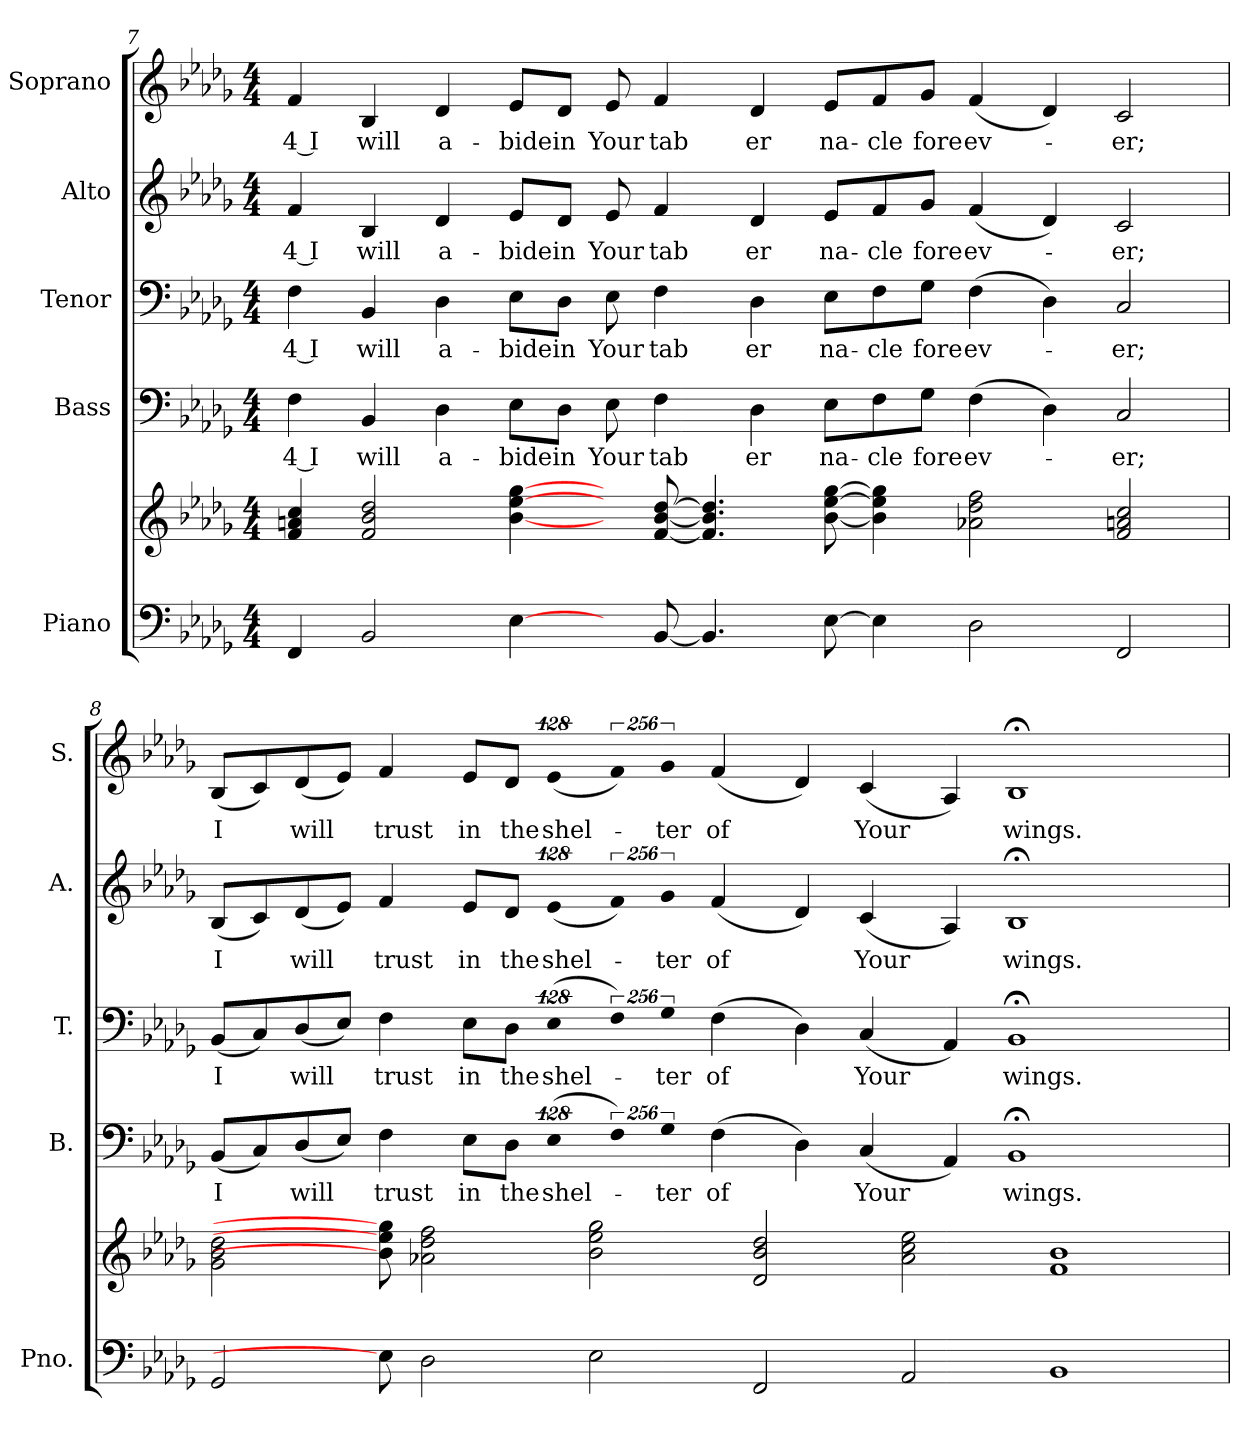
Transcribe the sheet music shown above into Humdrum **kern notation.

**kern	**kern	**kern	**text	**kern	**text	**kern	**text	**kern	**text
*part5	*part5	*part4	*part4	*part3	*part3	*part2	*part2	*part1	*part1
*staff6	*staff5	*staff4	*staff4	*staff3	*staff3	*staff2	*staff2	*staff1	*staff1
*I"Piano	*	*I"Bass	*	*I"Tenor	*	*I"Alto	*	*I"Soprano	*
*I'Pno.	*	*I'B.	*	*I'T.	*	*I'A.	*	*I'S.	*
!!LO:PB:g=z
*clefF4	*clefG2	*clefF4	*	*clefF4	*	*clefG2	*	*clefG2	*
*k[b-e-a-d-g-]	*k[b-e-a-d-g-]	*k[b-e-a-d-g-]	*	*k[b-e-a-d-g-]	*	*k[b-e-a-d-g-]	*	*k[b-e-a-d-g-]	*
*D-:	*D-:	*D-:	*	*D-:	*	*D-:	*	*D-:	*
*M4/4	*M4/4	*M4/4	*	*M4/4	*	*M4/4	*	*M4/4	*
=7	=7	=7	=7	=7	=7	=7	=7	=7	=7
!	!	!	!LO:LY:b:color=#000000	!	!	!	!	!	!
!	!	!	!	!	!LO:LY:b:color=#000000	!	!	!	!
!	!	!	!	!	!	!	!LO:LY:b:color=#000000	!	!
!	!	!	!	!	!	!	!	!	!LO:LY:b:color=#000000
4FFi/	4fi/ 4ani 4cci	4Fi\	4 I	4Fi\	4 I	4fi/	4 I	4fi/	4 I
!	!	!	!LO:LY:b:color=#000000	!	!	!	!	!	!
!	!	!	!	!	!LO:LY:b:color=#000000	!	!	!	!
!	!	!	!	!	!	!	!LO:LY:b:color=#000000	!	!
!	!	!	!	!	!	!	!	!	!LO:LY:b:color=#000000
2BB-i/	2fi/ 2b-i 2dd-i	4BB-i/	will	4BB-i/	will	4B-i/	will	4B-i/	will
!	!	!	!LO:LY:b:color=#000000	!	!	!	!	!	!
!	!	!	!	!	!LO:LY:b:color=#000000	!	!	!	!
!	!	!	!	!	!	!	!LO:LY:b:color=#000000	!	!
!	!	!	!	!	!	!	!	!	!LO:LY:b:color=#000000
.	.	4D-i\	a-	4D-i\	a-	4d-i/	a-	4d-i/	a-
!	!	!	!LO:LY:b:color=#000000	!	!	!	!	!	!
!	!	!	!	!	!LO:LY:b:color=#000000	!	!	!	!
!	!	!	!	!	!	!	!LO:LY:b:color=#000000	!	!
!	!	!	!	!	!	!	!	!	!LO:LY:b:color=#000000
[4E-i\	[4b-i\ [4ee-i [4gg-i	8E-i\L	-bide	8E-i\L	-bide	8e-i/L	-bide	8e-i/L	-bide
!	!	!	!LO:LY:b:color=#000000	!	!	!	!	!	!
!	!	!	!	!	!LO:LY:b:color=#000000	!	!	!	!
!	!	!	!	!	!	!	!LO:LY:b:color=#000000	!	!
!	!	!	!	!	!	!	!	!	!LO:LY:b:color=#000000
.	.	8D-i\J	in	8D-i\J	in	8d-i/J	in	8d-i/J	in
!	!	!	!LO:LY:b:color=#000000	!	!	!	!	!	!
!	!	!	!	!	!LO:LY:b:color=#000000	!	!	!	!
!	!	!	!	!	!	!	!LO:LY:b:color=#000000	!	!
!	!	!	!	!	!	!	!	!	!LO:LY:b:color=#000000
8ryy	8ryy	8E-i\	Your	8E-i\	Your	8e-i/	Your	8e-i/	Your
!	!	!	!LO:LY:b:color=#000000	!	!	!	!	!	!
!	!	!	!	!	!LO:LY:b:color=#000000	!	!	!	!
!	!	!	!	!	!	!	!LO:LY:b:color=#000000	!	!
!	!	!	!	!	!	!	!	!	!LO:LY:b:color=#000000
[<8BB-i/	[<8fi/ [<8b-i [>8dd-i	4Fi\	tab	4Fi\	tab	4fi/	tab	4fi/	tab
4.BB-i/]	4.fi/] 4.b-i] 4.dd-i]	.	.	.	.	.	.	.	.
!	!	!	!LO:LY:b:color=#000000	!	!	!	!	!	!
!	!	!	!	!	!LO:LY:b:color=#000000	!	!	!	!
!	!	!	!	!	!	!	!LO:LY:b:color=#000000	!	!
!	!	!	!	!	!	!	!	!	!LO:LY:b:color=#000000
.	.	4D-i\	er	4D-i\	er	4d-i/	er	4d-i/	er
!	!	!	!LO:LY:b:color=#000000	!	!	!	!	!	!
!	!	!	!	!	!LO:LY:b:color=#000000	!	!	!	!
!	!	!	!	!	!	!	!LO:LY:b:color=#000000	!	!
!	!	!	!	!	!	!	!	!	!LO:LY:b:color=#000000
[>8E-i\	[<8b-i\ [>8ee-i [>8gg-i	8E-i\L	na-	8E-i\L	na-	8e-i/L	na-	8e-i/L	na-
!	!	!	!LO:LY:b:color=#000000	!	!	!	!	!	!
!	!	!	!	!	!LO:LY:b:color=#000000	!	!	!	!
!	!	!	!	!	!	!	!LO:LY:b:color=#000000	!	!
!	!	!	!	!	!	!	!	!	!LO:LY:b:color=#000000
4E-i\]	4b-i\] 4ee-i] 4gg-i]	8Fi\	-cle	8Fi\	-cle	8fi/	-cle	8fi/	-cle
!	!	!	!LO:LY:b:color=#000000	!	!	!	!	!	!
!	!	!	!	!	!LO:LY:b:color=#000000	!	!	!	!
!	!	!	!	!	!	!	!LO:LY:b:color=#000000	!	!
!	!	!	!	!	!	!	!	!	!LO:LY:b:color=#000000
.	.	8G-i\J	fore	8G-i\J	fore	8g-i/J	fore	8g-i/J	fore
!	!	!	!LO:LY:b:color=#000000	!	!	!	!	!	!
!	!	!	!	!	!LO:LY:b:color=#000000	!	!	!	!
!	!	!	!	!	!	!	!LO:LY:b:color=#000000	!	!
!	!	!	!	!	!	!	!	!	!LO:LY:b:color=#000000
2D-i\	2a-Xi\ 2dd-i 2ffi	(4Fi\	ev-	(4Fi\	ev-	(4fi/	ev-	(4fi/	ev-
.	.	4D-i\)	.	4D-i\)	.	4d-i/)	.	4d-i/)	.
!	!	!	!LO:LY:b:color=#000000	!	!	!	!	!	!
!	!	!	!	!	!LO:LY:b:color=#000000	!	!	!	!
!	!	!	!	!	!	!	!LO:LY:b:color=#000000	!	!
!	!	!	!	!	!	!	!	!	!LO:LY:b:color=#000000
2FFi/	2fi/ 2ani 2cci	2Ci/	-er;	2Ci/	-er;	2ci/	-er;	2ci/	-er;
!!LO:PB:g=z
=8	=8	=8	=8	=8	=8	=8	=8	=8	=8
!	!	!	!LO:LY:b:color=#000000	!	!	!	!	!	!
!	!	!	!	!	!LO:LY:b:color=#000000	!	!	!	!
!	!	!	!	!	!	!	!LO:LY:b:color=#000000	!	!
!	!	!	!	!	!	!	!	!	!LO:LY:b:color=#000000
2GG-i/	2g-i\ 2b-i 2dd-i	(8BB-i/L	I	(8BB-i/L	I	(8B-i/L	I	(8B-i/L	I
.	.	8Ci/)	.	8Ci/)	.	8ci/)	.	8ci/)	.
!	!	!	!LO:LY:b:color=#000000	!	!	!	!	!	!
!	!	!	!	!	!LO:LY:b:color=#000000	!	!	!	!
!	!	!	!	!	!	!	!LO:LY:b:color=#000000	!	!
!	!	!	!	!	!	!	!	!	!LO:LY:b:color=#000000
.	.	(8D-i/	will	(8D-i/	will	(8d-i/	will	(8d-i/	will
.	.	8E-i/J)	.	8E-i/J)	.	8e-i/J)	.	8e-i/J)	.
!	!	!	!LO:LY:b:color=#000000	!	!	!	!	!	!
!	!	!	!	!	!LO:LY:b:color=#000000	!	!	!	!
!	!	!	!	!	!	!	!LO:LY:b:color=#000000	!	!
!	!	!	!	!	!	!	!	!	!LO:LY:b:color=#000000
8E-i\]	8b-i\] 8ee-i] 8gg-i]	4Fi\	trust	4Fi\	trust	4fi/	trust	4fi/	trust
2D-i\	2a-Xi\ 2dd-i 2ffi	.	.	.	.	.	.	.	.
!	!	!	!LO:LY:b:color=#000000	!	!	!	!	!	!
!	!	!	!	!	!LO:LY:b:color=#000000	!	!	!	!
!	!	!	!	!	!	!	!LO:LY:b:color=#000000	!	!
!	!	!	!	!	!	!	!	!	!LO:LY:b:color=#000000
.	.	8E-i\L	in	8E-i\L	in	8e-i/L	in	8e-i/L	in
!	!	!	!LO:LY:b:color=#000000	!	!	!	!	!	!
!	!	!	!	!	!LO:LY:b:color=#000000	!	!	!	!
!	!	!	!	!	!	!	!LO:LY:b:color=#000000	!	!
!	!	!	!	!	!	!	!	!	!LO:LY:b:color=#000000
.	.	8D-i\J	the	8D-i\J	the	8d-i/J	the	8d-i/J	the
!	!	!LO:N:vis=4	!	!	!	!	!	!	!
!	!	!	!LO:LY:b:color=#000000	!LO:N:vis=4	!	!	!	!	!
!	!	!	!	!	!LO:LY:b:color=#000000	!LO:N:vis=4	!	!	!
!	!	!	!	!	!	!	!LO:LY:b:color=#000000	!LO:N:vis=4	!
!	!	!	!	!	!	!	!	!	!LO:LY:b:color=#000000
.	.	(512%85E-i\	shel-	(512%85E-i\	shel-	(512%85e-i/	shel-	(512%85e-i/	shel-
2E-i\	2b-i\ 2ee-i 2gg-i	.	.	.	.	.	.	.	.
!	!	!LO:N:vis=4	!	!LO:N:vis=4	!	!LO:N:vis=4	!	!LO:N:vis=4	!
.	.	1024%171Fi\)	.	1024%171Fi\)	.	1024%171fi/)	.	1024%171fi/)	.
!	!	!LO:N:vis=4	!	!	!	!	!	!	!
!	!	!	!LO:LY:b:color=#000000	!LO:N:vis=4	!	!	!	!	!
!	!	!	!	!	!LO:LY:b:color=#000000	!LO:N:vis=4	!	!	!
!	!	!	!	!	!	!	!LO:LY:b:color=#000000	!LO:N:vis=4	!
!	!	!	!	!	!	!	!	!	!LO:LY:b:color=#000000
.	.	1024%171G-i\	-ter	1024%171G-i\	-ter	1024%171g-i/	-ter	1024%171g-i/	-ter
!	!	!	!LO:LY:b:color=#000000	!	!	!	!	!	!
!	!	!	!	!	!LO:LY:b:color=#000000	!	!	!	!
!	!	!	!	!	!	!	!LO:LY:b:color=#000000	!	!
!	!	!	!	!	!	!	!	!	!LO:LY:b:color=#000000
.	.	(4Fi\	of	(4Fi\	of	(4fi/	of	(4fi/	of
2FFi/	2d-i/ 2b-i 2dd-i	.	.	.	.	.	.	.	.
.	.	4D-i\)	.	4D-i\)	.	4d-i/)	.	4d-i/)	.
!	!	!	!LO:LY:b:color=#000000	!	!	!	!	!	!
!	!	!	!	!	!LO:LY:b:color=#000000	!	!	!	!
!	!	!	!	!	!	!	!LO:LY:b:color=#000000	!	!
!	!	!	!	!	!	!	!	!	!LO:LY:b:color=#000000
.	.	(4Ci/	Your	(4Ci/	Your	(4ci/	Your	(4ci/	Your
2AA-i/	2a-i\ 2cci 2ee-i	.	.	.	.	.	.	.	.
.	.	4AA-i/)	.	4AA-i/)	.	4A-i/)	.	4A-i/)	.
!	!	!	!LO:LY:b:color=#000000	!	!	!	!	!	!
!	!	!	!	!	!LO:LY:b:color=#000000	!	!	!	!
!	!	!	!	!	!	!	!LO:LY:b:color=#000000	!	!
!	!	!	!	!	!	!	!	!	!LO:LY:b:color=#000000
.	.	1BB-;i	wings.	1BB-;i	wings.	1B-;i	wings.	1B-;i	wings.
1BB-i	1fi 1b-i	.	.	.	.	.	.	.	.
.	.	8ryy	.	8ryy	.	8ryy	.	8ryy	.
=	=	=	=	=	=	=	=	=	=
*-	*-	*-	*-	*-	*-	*-	*-	*-	*-
